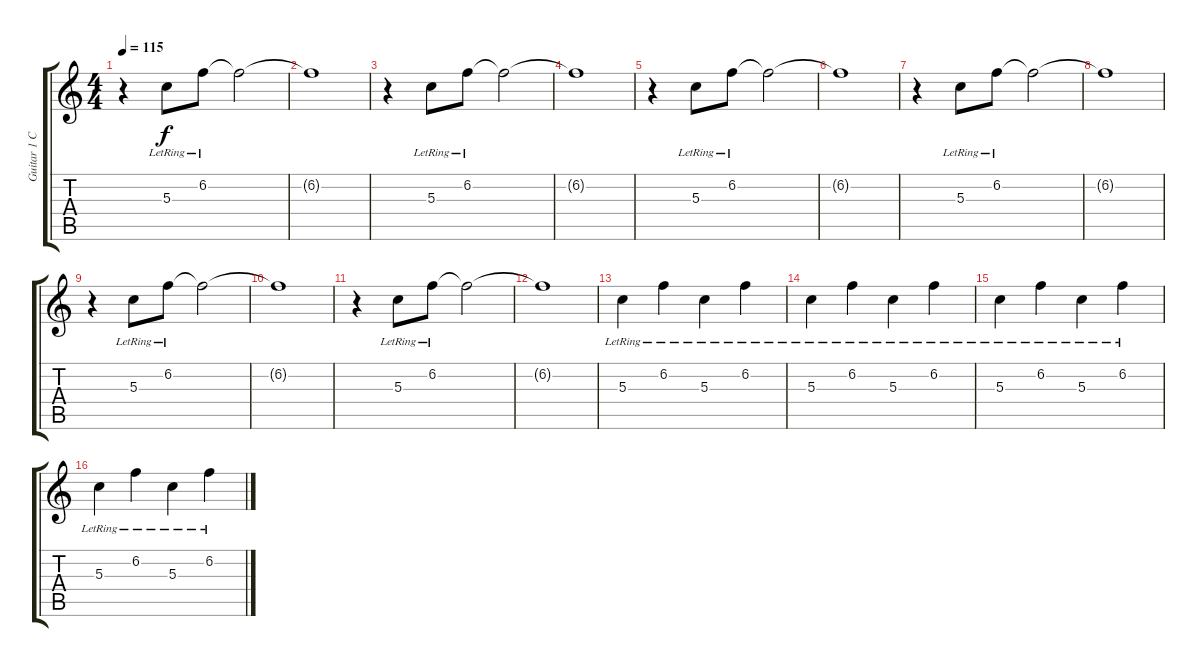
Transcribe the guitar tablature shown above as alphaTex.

\track ("Guitar 1 Clean" "Guitar 1 C") {instrument electricguitarclean}
\staff {score tabs}
\tuning (E4 B3 G3 D3 A2 E2) {hide}
\ts (4 4)
\tempo 115
\clef g2
\ks c
r.4{dy f} 5.3{lr}.8 6.2{lr}.8 6.2{t}.2 |
6.2{t}.1 |
r.4 5.3{lr}.8 6.2{lr}.8 6.2{t}.2 |
6.2{t}.1 |
r.4 5.3{lr}.8 6.2{lr}.8 6.2{t}.2 |
6.2{t}.1 |
r.4 5.3{lr}.8 6.2{lr}.8 6.2{t}.2 |
6.2{t}.1 |
r.4 5.3{lr}.8 6.2{lr}.8 6.2{t}.2 |
6.2{t}.1 |
r.4 5.3{lr}.8 6.2{lr}.8 6.2{t}.2 |
6.2{t}.1 |
5.3{lr}.4 6.2{lr}.4 5.3{lr}.4 6.2{lr}.4 |
5.3{lr}.4 6.2{lr}.4 5.3{lr}.4 6.2{lr}.4 |
5.3{lr}.4 6.2{lr}.4 5.3{lr}.4 6.2{lr}.4 |
5.3{lr}.4 6.2{lr}.4 5.3{lr}.4 6.2{lr}.4
